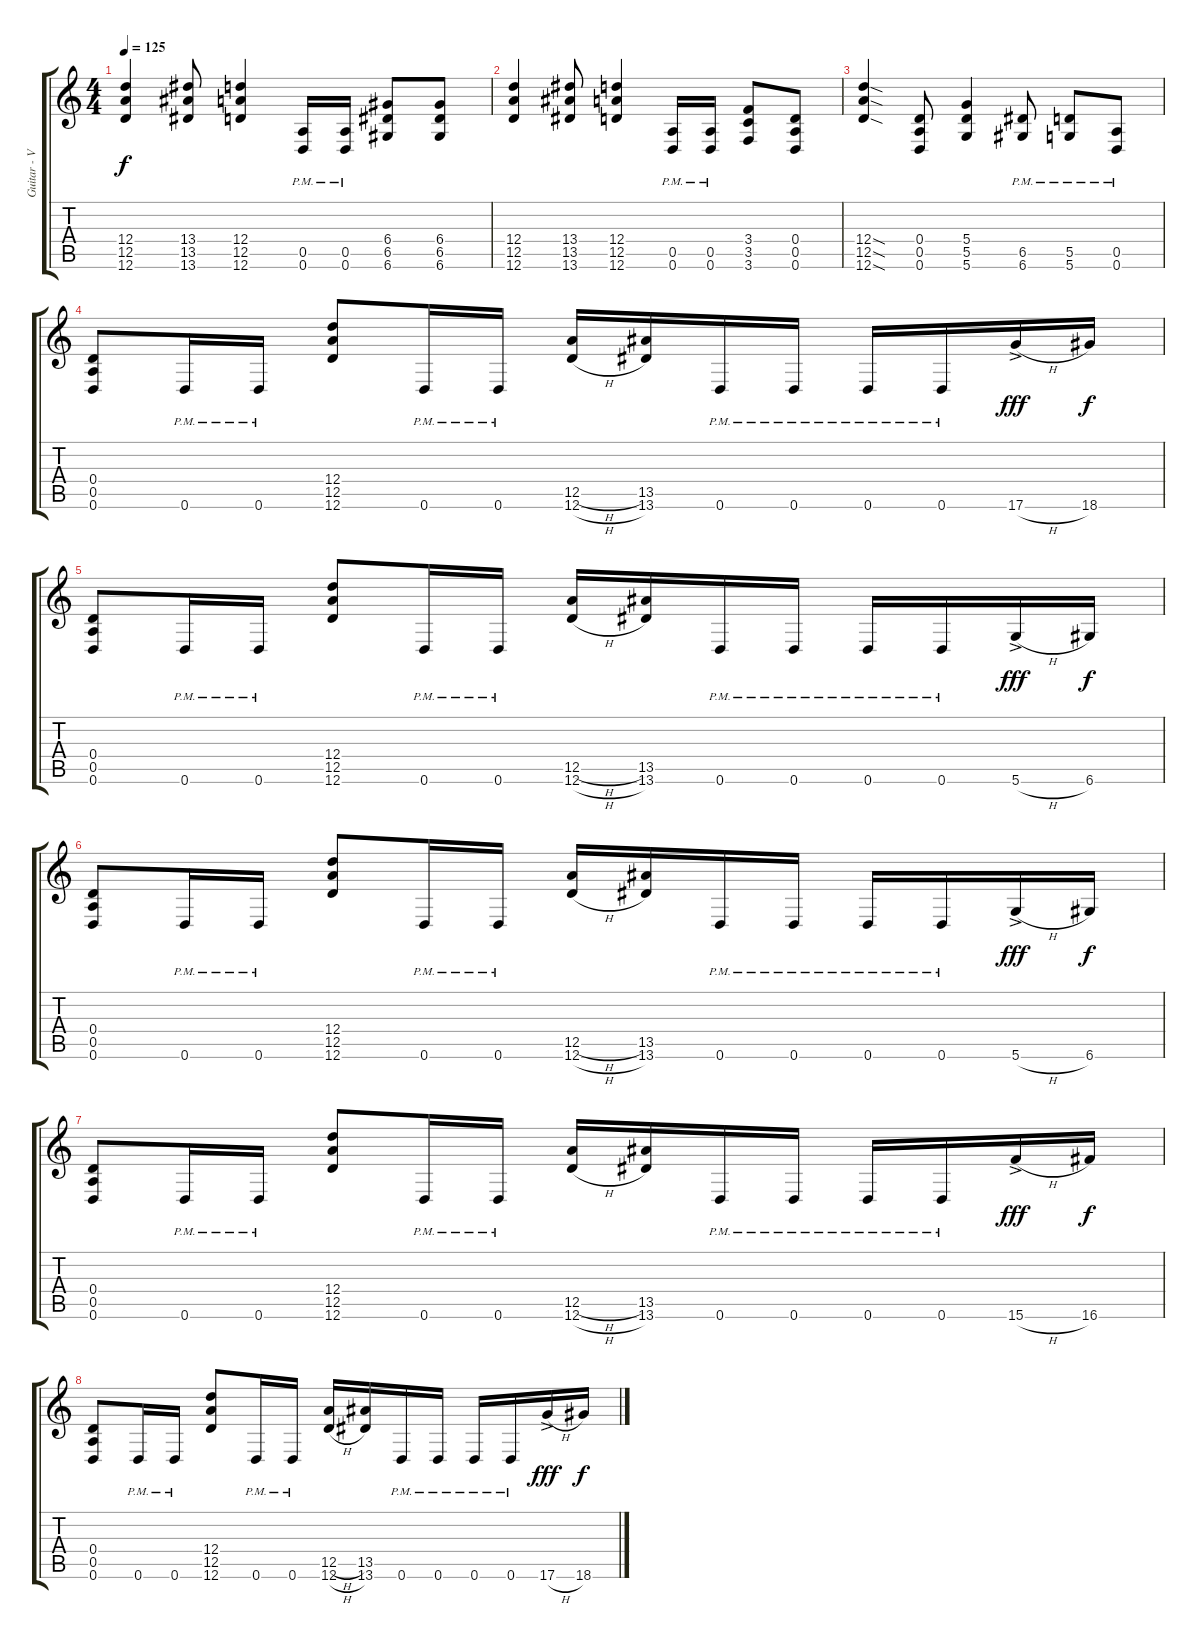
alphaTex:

\track ("Guitar - Vince" "Guitar - V") {instrument distortionguitar}
\staff {score tabs}
\tuning (E4 B3 G3 D3 A2 D2) {hide}
\ts (4 4)
\tempo 125
\clef g2
\ks c
(12.4 12.5 12.6).4{dy f} (13.4 13.5 13.6).8 (12.4 12.5 12.6).4 (0.5{pm} 0.6{pm}).16 (0.5{pm} 0.6{pm}).16 (6.4 6.5 6.6).8 (6.4 6.5 6.6).8 |
(12.4 12.5 12.6).4 (13.4 13.5 13.6).8 (12.4 12.5 12.6).4 (0.5{pm} 0.6{pm}).16 (0.5{pm} 0.6{pm}).16 (3.4 3.5 3.6).8 (0.4 0.5 0.6).8 |
(12.4{sod} 12.5{sod} 12.6{sod}).4 (0.4 0.5 0.6).8 (5.4 5.5 5.6).4 (6.5{pm} 6.6{pm}).8 (5.5{pm} 5.6{pm}).8 (0.5{pm} 0.6{pm}).8 |
(0.4 0.5 0.6).8 0.6{pm}.16 0.6{pm}.16 (12.4 12.5 12.6).8 0.6{pm}.16 0.6{pm}.16 (12.5{h} 12.6{h}).16 (13.5 13.6).16 0.6{pm}.16 0.6{pm}.16 0.6{pm}.16 0.6{pm}.16 17.6{h ac}.16{dy fff} 18.6.16{dy f} |
(0.4 0.5 0.6).8 0.6{pm}.16 0.6{pm}.16 (12.4 12.5 12.6).8 0.6{pm}.16 0.6{pm}.16 (12.5{h} 12.6{h}).16 (13.5 13.6).16 0.6{pm}.16 0.6{pm}.16 0.6{pm}.16 0.6{pm}.16 5.6{h ac}.16{dy fff} 6.6.16{dy f} |
(0.4 0.5 0.6).8 0.6{pm}.16 0.6{pm}.16 (12.4 12.5 12.6).8 0.6{pm}.16 0.6{pm}.16 (12.5{h} 12.6{h}).16 (13.5 13.6).16 0.6{pm}.16 0.6{pm}.16 0.6{pm}.16 0.6{pm}.16 5.6{h ac}.16{dy fff} 6.6.16{dy f} |
(0.4 0.5 0.6).8 0.6{pm}.16 0.6{pm}.16 (12.4 12.5 12.6).8 0.6{pm}.16 0.6{pm}.16 (12.5{h} 12.6{h}).16 (13.5 13.6).16 0.6{pm}.16 0.6{pm}.16 0.6{pm}.16 0.6{pm}.16 15.6{h ac}.16{dy fff} 16.6.16{dy f} |
(0.4 0.5 0.6).8 0.6{pm}.16 0.6{pm}.16 (12.4 12.5 12.6).8 0.6{pm}.16 0.6{pm}.16 (12.5{h} 12.6{h}).16 (13.5 13.6).16 0.6{pm}.16 0.6{pm}.16 0.6{pm}.16 0.6{pm}.16 17.6{h ac}.16{dy fff} 18.6.16{dy f}
